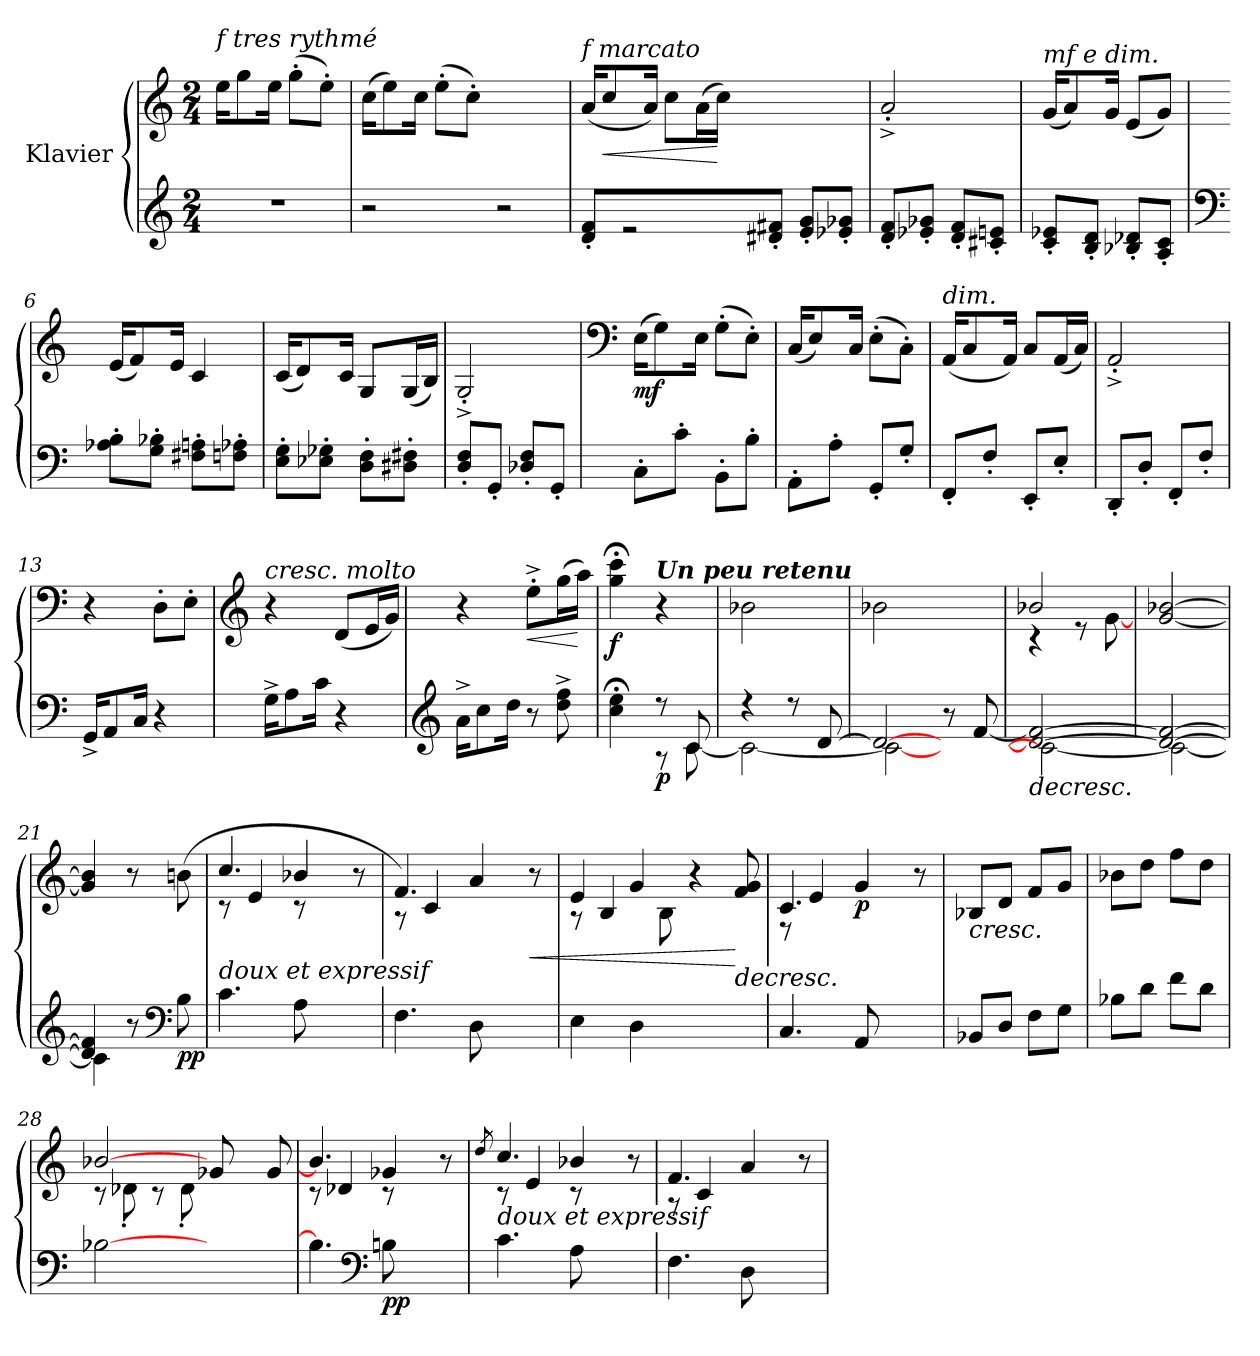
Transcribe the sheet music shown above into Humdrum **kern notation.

**kern	**kern	**dynam
*part1	*part1	*part1
*staff2	*staff1	*staff1/2
*I"Klavier	*	*
*clefG2	*clefG2	*
*k[]	*k[]	*
*M2/4	*M2/4	*
=1	=1	=1
!	!LO:TX:a:i:t=f  tres rythmé	!
2r	16ee\KL	.
.	8gg\	.
.	16ee\Jk	.
.	(>8gg'\L	.
.	8ee'\J)	.
=2	=2	=2
2r	(>16cc\KL	.
.	8ee\)	.
.	16cc\Jk	.
.	(>8ee'\L	.
.	8cc'\J)	.
2r	2ryy	.
=3	=3	=3
!	!LO:TX:a:i:t=f  marcato	!
8d/' 8f/'L	(<16a/KL	.
!	!	!LO:HP:b
.	8cc/	<
2r	.	.
.	16a/Jk)	.
.	8cc\L	.
.	(>16a\L	.
.	16cc\JJ)	[
.	2ryy	.
8d#X/' 8f#X/'J	.	.
8e/' 8g/'L	.	.
8e-X/' 8g-X/'J	.	.
=4	=4	=4
8d/' 8f/'L	2a'^/	.
8e-X/' 8g-X/'J	.	.
8d/' 8f/'L	.	.
8c#X/' 8en/'J	.	.
=5	=5	=5
!	!LO:TX:a:i:t=mf e dim.	!
8c/' 8e-X/'L	(<16g/KL	.
.	8a/)	.
8B/' 8d/'J	.	.
.	16g/Jk	.
8B-X/' 8d-X/'L	(<8e/L	.
8A/' 8c/'J	8g/J)	.
!!LO:LB:g=z
=6	=6	=6
*clefF4	*	*
8A-X\' 8B\'L	(<16e/KL	.
.	8f/)	.
8G\' 8B-X\'J	.	.
.	16e/Jk	.
8F#X\' 8An\'L	4c/	.
8Fn\' 8A-X\'J	.	.
=7	=7	=7
8E\' 8G\'L	(<16c/KL	.
.	8d/)	.
8E-X\' 8G-X\'J	.	.
.	16c/Jk	.
8D\' 8F\'L	8G/L	.
8D#X\' 8F#X\'J	(<16G/L	.
.	16B/JJ)	.
=8	=8	=8
8D/' 8F/'L	2G'^/	.
8GG'/J	.	.
8D-X/' 8F/'L	.	.
8GG'/J	.	.
=9	=9	=9
*	*clefF4	*
!	!	!LO:DY:b
8C'\L	(>16E\KL	mf
.	8G\)	.
8c'\J	.	.
.	16E\Jk	.
8BB'\L	(>8G'\L	.
8B'\J	8E'\J)	.
=10	=10	=10
8AA'\L	(<16C/KL	.
.	8E/)	.
8A'\J	.	.
.	16C/Jk	.
8GG'/L	(>8E'\L	.
8G'/J	8C'\J)	.
!!LO:LB:g=z
=11	=11	=11
!	!LO:TX:a:i:t=dim.	!
8FF'/L	(<16AA/KL	.
.	8C/	.
8F'/J	.	.
.	16AA/Jk)	.
8EE'/L	8C/L	.
8E'/J	(<16AA/L	.
.	16C/JJ)	.
=12	=12	=12
8DD'/L	2AA'^/	.
8D'/J	.	.
8FF'/L	.	.
8F'/J	.	.
=13	=13	=13
16GG^/KL	4r	.
8AA/	.	.
16C/Jk	.	.
4r	8D'\L	.
.	8E'\J	.
=14	=14	=14
*	*clefG2	*
!	!LO:TX:a:i:t=cresc. molto	!
16G^\KL	4r	.
8A\	.	.
16c\Jk	.	.
4r	(<8d/L	.
.	16e/L	.
.	16g/JJ)	.
=15	=15	=15
*clefG2	*	*
16a^\KL	4r	.
8cc\	.	.
16dd\Jk	.	.
!	!	!LO:HP:b
8r	8ee'^\L	<
8dd\^ 8ff\^	(>16gg\L	.
.	16aa\JJ)	[
!!LO:LB:g=z
=16	=16	=16
*^	*	*
!	!	!	!LO:DY:b
4cc\;< 4ee\;<	4ryy	4gg\;< 4ccc\;<	f
!	!	!LO:TX:a:Bi:t=Un peu retenu	!
!	!	!	!LO:DY:b=2
8r	8r	4r	p
8c/	[8c\	.	.
=17	=17	=17	=17
4r	2c\_	2b-X\	.
8r	.	.	.
[8d/	.	.	.
=18	=18	=18	=18
2d/_	2c\_	2b-X\	.
8r	4ryy	4ryy	.
[8f/	.	.	.
=19	=19	=19	=19
!	!	!	!LO:HP:b=2
*	*	*^	*
2d/_ 2f/_	2c\_	2b-X/	4r	>
.	.	.	8r	.
.	.	.	[8g\	.
*	*	*v	*v	*
=20	=20	=20	=20
2d/_ 2f/_	2c\_	(>[2g/ [2b-X/	.
=21	=21	=21	=21
4d/] 4f/]	4c\]	4g/] 4b-/]	.
8r	4ryy	8r	.
*clefF4	*	*	*
!	!	!	!LO:DY:b=2
8B\)	.	(>8bn\	pp
*v	*v	*	*
=22	=22	=22
*	*^	*
!LO:TX:a:i:t=doux et expressif	!	!	!
4.c\	4.cc/	8r	.
.	.	4e/	.
8A\	4b-X/	8r	.
4ryy	.	4ryy	.
.	8r	.	.
=23	=23	=23	=23
4.F\	4.f/)	8r	.
.	.	4c/	.
8D\	4a/	4.ryy	.
4ryy	.	.	.
!	!	!	!LO:HP:b
.	8r	.	<
*	*v	*v	*
.	.	]
!!LO:LB:g=z
=24	=24	=24
*	*^	*
4E\	4e/	8r	.
.	.	4B/	.
4D\	4g/	.	.
.	.	8B\	.
4.ryy	4r	4.ryy	.
!	!	!	!LO:HP:n=1:b
.	8f/ 8g/	.	[ >
=25	=25	=25	=25
4.C/	(4.c/	8r	.
.	.	4e/	.
!	!	!	!LO:DY:b
8AA/	4g/	4.ryy	p
4ryy	.	.	.
.	8r	.	.
*	*v	*v	*
=26	=26	=26
!	!	!LO:HP:b
8BB-X/L	8B-X/L	<
8D/J	8d/J	.
8F\L	8f/L	.
8G\J	8g/J	.
=27	=27	=27
8B-X\L	8b-X\L	.
8d\J	8dd\J	.
8f\L	8ff\L	.
8d\J	8dd\J	]
=28	=28	=28
*	*^	*
[2B-X\	[2b-X/	8r	.
.	.	8d-X'\	.
.	.	8r	.
.	.	8d-'\	.
4.ryy	8g-X/	4.ryy	.
.	8ryy	.	.
.	8g-/	.	.
=29	=29	=29	=29
4.B-\]	(4.b-/]	8r	.
.	.	4d-X/	.
*clefF4	*	*	*
!	!	!	!LO:DY:b=2
8Bn\	4g-X/	8r	pp
4ryy	.	4ryy	.
.	8r	.	.
=30	=30	=30	=30
.	8qdd/	.	.
!LO:TX:a:i:t=doux et expressif	!	!	!
4.c\	4.cc/	8r	.
.	.	4e/	.
8A\	4b-X/	8r	.
4ryy	.	4ryy	.
.	8r	.	.
!!LO:PB:g=z	!!
=31	=31	=31	=31
4.F\	(4.f/	8r	.
.	.	4c/	.
8D\	4a/	4.ryy	.
4ryy	.	.	.
.	8r	.	.
*	*v	*v	*
.	.	[
=	=	=
*-	*-	*-
